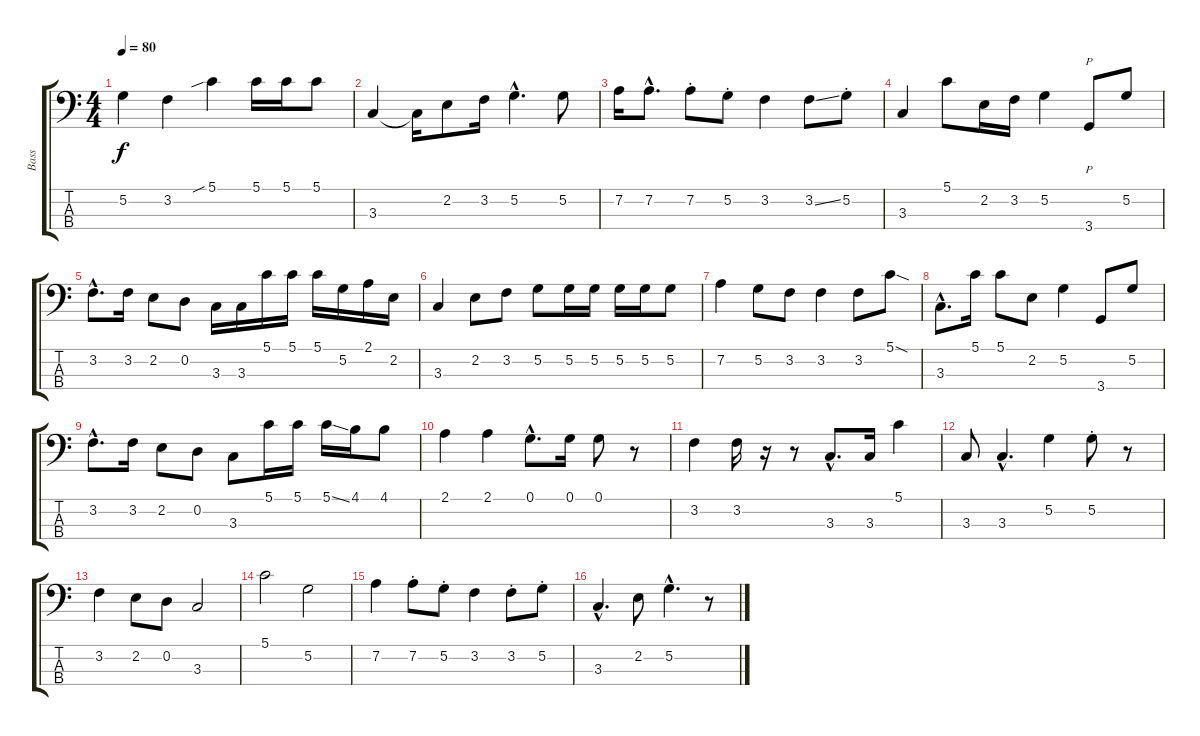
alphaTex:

\track ("Bass" "Bass") {instrument electricbassfinger}
\staff {score tabs}
\tuning (G2 D2 A1 E1) {hide}
\ts (4 4)
\tempo 80
\clef f4
\ks c
5.2.4{dy f} 3.2.4 5.1{sib}.4 5.1.16 5.1.16 5.1.8 |
3.3.4 3.3{t}.16 2.2.8 3.2.16 5.2{hac}.4{d} 5.2.8 |
7.2.16 7.2{hac}.8{d} 7.2{st}.8 5.2{st}.8 3.2.4 3.2{ss}.8 5.2{st}.8 |
3.3.4 5.1.8 2.2.16 3.2.16 5.2.4 3.4.8{p} 5.2.8 |
3.2{hac}.8{d} 3.2.16 2.2.8 0.2.8 3.3.16 3.3.16 5.1.16 5.1.16 5.1.16 5.2.16 2.1.16 2.2.16 |
3.3.4 2.2.8 3.2.8 5.2.8 5.2.16 5.2.16 5.2.16 5.2.16 5.2.8 |
7.2.4 5.2.8 3.2.8 3.2.4 3.2.8 5.1{sod}.8 |
3.3{hac}.8{d} 5.1.16 5.1.8 2.2.8 5.2.4 3.4.8 5.2.8 |
3.2{hac}.8{d} 3.2.16 2.2.8 0.2.8 3.3.8 5.1.16 5.1.16 5.1{ss}.16 4.1.16 4.1.8 |
2.1.4 2.1.4 0.1{hac}.8{d} 0.1.16 0.1.8 r.8 |
3.2.4 3.2.16 r.16 r.8 3.3{hac}.8{d} 3.3.16 5.1.4 |
3.3.8 3.3{hac}.4{d} 5.2.4 5.2{st}.8 r.8 |
3.2.4 2.2.8 0.2.8 3.3.2 |
5.1.2 5.2.2 |
7.2.4 7.2{st}.8 5.2{st}.8 3.2.4 3.2{st}.8 5.2{st}.8 |
3.3{hac}.4{d} 2.2.8 5.2{hac}.4{d} r.8
